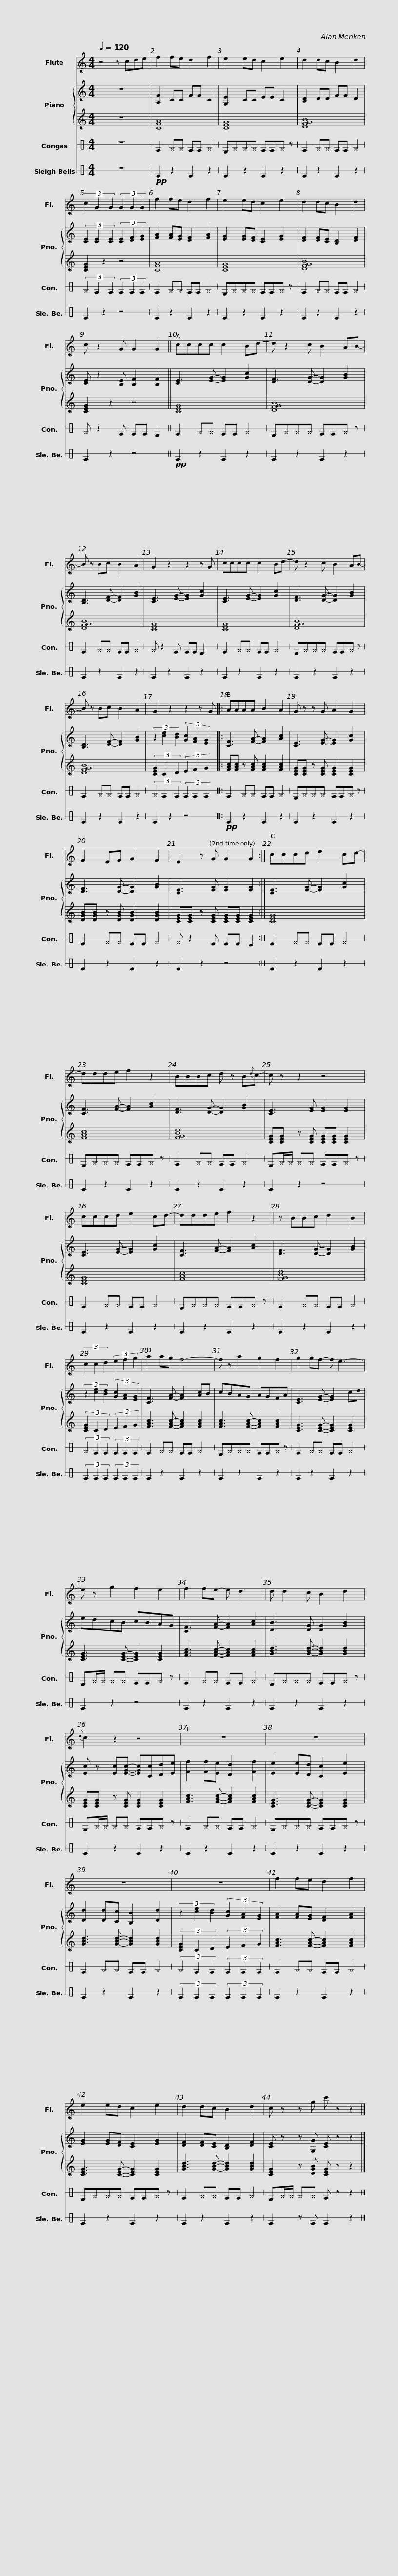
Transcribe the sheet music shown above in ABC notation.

X:1
%%score 1 { 2 | 3 } 4 5
L:1/8
Q:1/4=120
M:4/4
I:linebreak $
K:C
V:1 treble
V:2 treble
V:3 treble
V:4 perc stafflines=1
K:none
V:5 perc stafflines=1
K:none
V:1
 z4 z cde | f2 fe d2 f2 | e2 ed c2 e2 | d2 dc B2 d2 | (3c2 G2 G2 (3G2 G2 G2 |$ %5
 f2 fe d2 f2 | e2 ed c2 e2 | d2 dc B2 d2 | c z2 G G2 G2 || cccc c2 Bd- |$ %10
 d z2 c B2 AB- | B z Bc B2 A2 | G2 z2 z2 z G | cccc c2 Bd- |$ d z2 c B2 AB- | %15
 B z Bc B2 A2 | G2 z2 z2 z G |: AAAA B2 A2 |$ G z z G A2 G2 | F2 EF G2 F2 | %20
 E2 z G G2 G2 :|$ cccd e2 cd- | ddde f2 z2 | BBBc d z B{d}c- | c z z2 z4 |$ %25
 cccd e2 cd- | ddde f2 z2 | z BBc d2 B2 | (3c2 c2 d2 (3e2 f2 g2 |$ a2 ag f4- | %30
 f z a2 g2 f2 | g2 gf- f e3- | e z g2 f2 e2 |$ f2 fe- e d3 | d d2 c B2 d2 | %35
{d} c2 z2 z4 | z8 |$ z8 | z8 | z8 | %40
 f2 fe d2 f2 | e2 ed c2 e2 |$ d2 dc B2 d2 | c z z g c' z z2 |] %44
V:2
 z8 | [A,F]2 CC FF C2 | [G,E]2 CC EE C2 | [B,D]2 DD FF D2 | (3[CE]2 [CE]2 [CE]2 (3[CE]2 [DF]2 [EG]2 |$ %5
 [FA]2 [FA][EG] [DF]2 [FA]2 | [EG]2 [EG][DF] [CE]2 [EG]2 | [DF]2 [DF][CE] [B,D]2 [DF]2 | [CE] z2 [B,E] [B,F]2 [B,F]2 || [CE]3 [EG]- [EG]2 [Gc]2 |$ %10
 [DF]3 [DG]- [DG]2 [GB]2 | [B,D]3 [DF]- [DF]2 [GB]2 | [CE]3 [EG]- [EG]2 [Gc]2 | [CE]3 [EG]- [EG]2 [Gc]2 |$ [DF]3 [DG]- [DG]2 [GB]2 | %15
 [B,D]3 [DF]- [DF]2 [GB]2 | (3z2 [ce]2 [Bd]2 (3[Gc]2 [FA]2 [EG]2 |: [CF]3 [FA]- [FA]2 [Ac]2 |$ [CE]3 [EG]- [EG]2 [Gc]2 | [DF]3 [DG]- [DG]2 [GB]2 | %20
 [CE]3 [EG] [EG]2 [EG]2 :|$ [CE]3 [EG]- [EG]2 [Gc]2 | [CF]3 [FA]- [FA]2 [Ac]2 | [DF]3 [DG]- [DG]2 [GB]2 | [CE]3 [EG] [EG]2 [EG]2 |$ %25
 [CE]3 [EG]- [EG]2 [Gc]2 | [CF]3 [FA]- [FA]2 [Ac]2 | [DF]3 [DG]- [DG]2 [GB]2 | (3z2 [ce]2 [Bd]2 (3[Gc]2 [FA]2 [EG]2 |$ [CF]3 [FA]- [FA]2 [Ac]B | %30
 cBAG AGFA | [CE]3 [EG]- [EG]2 cd | edcB cBAG |$ [CF]3 [FA]- [FA]2 [Ac]2 | [DB]3 [DG] [DG]2 [GB]2 | %35
 [Ec] z [Ec][EGc]- [EGc][Cc][Dd][Ee] | [Ff]2 [Ff][Ee] [Dd]2 [Ff]2 |$ [Ee]2 [Ee][Dd] [Cc]2 [Ee]2 | [Dd]2 [Dd][Cc] [B,B]2 [Dd]2 | (3z2 [ce]2 [Bd]2 (3[Gc]2 [FA]2 [EG]2 | %40
 [FA]2 [FA][EG] [DF]2 [FA]2 | [EG]2 [EG][DF] [CE]2 [EG]2 |$ [DF]2 [DF][CE] [B,D]2 [DF]2 | [CE] z z [G,G] [CE] z z2 |] %44
V:3
 z8 | [CFA]8 | [CEG]8 | [DFGB]8 | [CEG]2 z2 z4 |$ %5
 [CFA]8 | [CEG]8 | [DFGB]8 | [CEG]2 z2 z4 || [CEG]8 |$ %10
 [DFGB]8 | [DFGB]8 | [CEG]8 | [CEG]8 |$ [DFGB]8 | %15
 [DFGB]8 | (3[CEG]2 C2 D2 (3E2 F2 G2 |: [FAc][FAc] z [FAc] [FAc]2 [FAc]2 |$ [CEG][CEG] z [CEG] [CEG]2 [CEG]2 | [DGB][DGB] z [DGB] [DGB]2 [DGB]2 | %20
 [CEG][CEG] z [CEG] [CEG][CEG] [CEG]2 :|$ [CEG]8 | [FAc]8 | [FGBd]8 | [CEG][CEG] z [CEG] [CEG][CEG] [CEG]2 |$ %25
 [CEG]8 | [FAc]8 | [FGBd]8 | (3[CEG]2 C2 D2 (3E2 F2 G2 |$ [FAc]3 [FAc]- [FAc]2 [FAc]2 | %30
 [FAc]3 [FAc]- [FAc]2 [FAc]2 | [CEG]3 [CEG]- [CEG]2 [CEG]2 | [CEG]3 [CEG]- [CEG]2 [CEG]2 |$ [FAc]3 [FAc]- [FAc]2 [FAc]2 | [GBd]3 [GBd]- [GBd]2 [GBd]2 | %35
 [CEG][CEG] z [CEG] [CEG]2 [CEG]2 | [FAc]3 [FAc]- [FAc]2 [FAc]2 |$ [CEG]3 [CEG]- [CEG]2 [CEG]2 | [GBd]3 [GBd]- [GBd]2 [GBd]2 | (3[CEG]2 C2 D2 (3E2 F2 G2 | %40
 [FAc]3 [FAc]- [FAc]2 [FAc]2 | [CEG]3 [CEG]- [CEG]2 [CEG]2 |$ [GBd]3 [GBd]- [GBd]2 [GBd]2 | [CEG]2 z [DGB] [CEG] z z2 |] %44
V:4
 z8 | E2 ^F^F EE ^F2 | D^F^F^F EE^F z | E2 ^F^F EE ^F2 | (3^F2 E2 E2 (3E2 E2 E2 |$ %5
 E2 ^F^F EE ^F2 | D^F^F^F EE^F z | E2 ^F^F EE ^F2 | ^F z2 E EE D2 || E2 ^F^F EE ^F2 |$ %10
 D^F^F^F EE^F z | E2 ^F^F EE ^F2 | ^F z2 E EE D2 | E2 ^F^F EE ^F2 |$ D^F^F^F EE^F z | %15
 E2 ^F^F EE ^F2 | (3^F2 E2 E2 (3E2 E2 E2 |: E2 ^F^F EE ^F2 |$ D^F^F^F EE^F z | E2 ^F^F EE ^F2 | %20
 ^F z2 E EE D2 :|$ E2 ^F^F EE ^F2 | D^F^F^F EE^F z | E2 ^F^F EE ^F2 | D^F/^F/ ^F^F EE^F z |$ %25
 E2 ^F^F EE ^F2 | D^F^F^F EE^F z | E2 ^F^F EE ^F2 | (3^F2 E2 E2 (3E2 E2 E2 |$ E2 ^F^F EE ^F2 | %30
 D^F^F^F EE^F z | E2 ^F^F EE ^F2 | D^F/^F/ ^F^F EE^F z |$ E2 ^F^F EE ^F2 | D^F^F^F EE^F z | %35
 D^F/^F/ ^F^F EE^F z | E2 ^F^F EE ^F2 |$ D^F^F^F EE^F z | E2 ^F^F EE ^F2 | (3^F2 E2 E2 (3E2 E2 E2 | %40
 E2 ^F^F EE ^F2 | D^F^F^F EE^F z |$ E2 ^F^F EE ^F2 | D^F/^F/ ^F^F E z z2 |] %44
V:5
 z8 |!pp! E2 z2 E2 z2 | E2 z2 E2 z2 | E2 z2 E2 z2 | E2 z2 z4 |$ %5
 E2 z2 E2 z2 | E2 z2 E2 z2 | E2 z2 E2 z2 | E2 z2 z4 ||!pp! E2 z2 E2 z2 |$ %10
 E2 z2 E2 z2 | E2 z2 E2 z2 | E2 z2 E2 z2 | E2 z2 E2 z2 |$ E2 z2 E2 z2 | %15
 E2 z2 E2 z2 | E2 z2 z4 |:!pp! E2 z2 E2 z2 |$ E2 z2 E2 z2 | E2 z2 E2 z2 | %20
 E2 z2 z4 :|$ E2 z2 E2 z2 | E2 z2 E2 z2 | E2 z2 E2 z2 | E2 z2 z4 |$ %25
 E2 z2 E2 z2 | E2 z2 E2 z2 | E2 z2 E2 z2 | (3E2 E2 E2 (3E2 E2 E2 |$ E2 z2 E2 z2 | %30
 E2 z2 E2 z2 | E2 z2 E2 z2 | E2 z2 z4 |$ E2 z2 E2 z2 | E2 z2 E2 z2 | %35
 E2 z2 E2 z2 | E2 z2 E2 z2 |$ E2 z2 E2 z2 | E2 z2 E2 z2 | (3E2 E2 E2 (3E2 E2 E2 | %40
 E2 z2 E2 z2 | E2 z2 E2 z2 |$ E2 z2 E2 z2 | E2 z E E2 z2 |] %44
